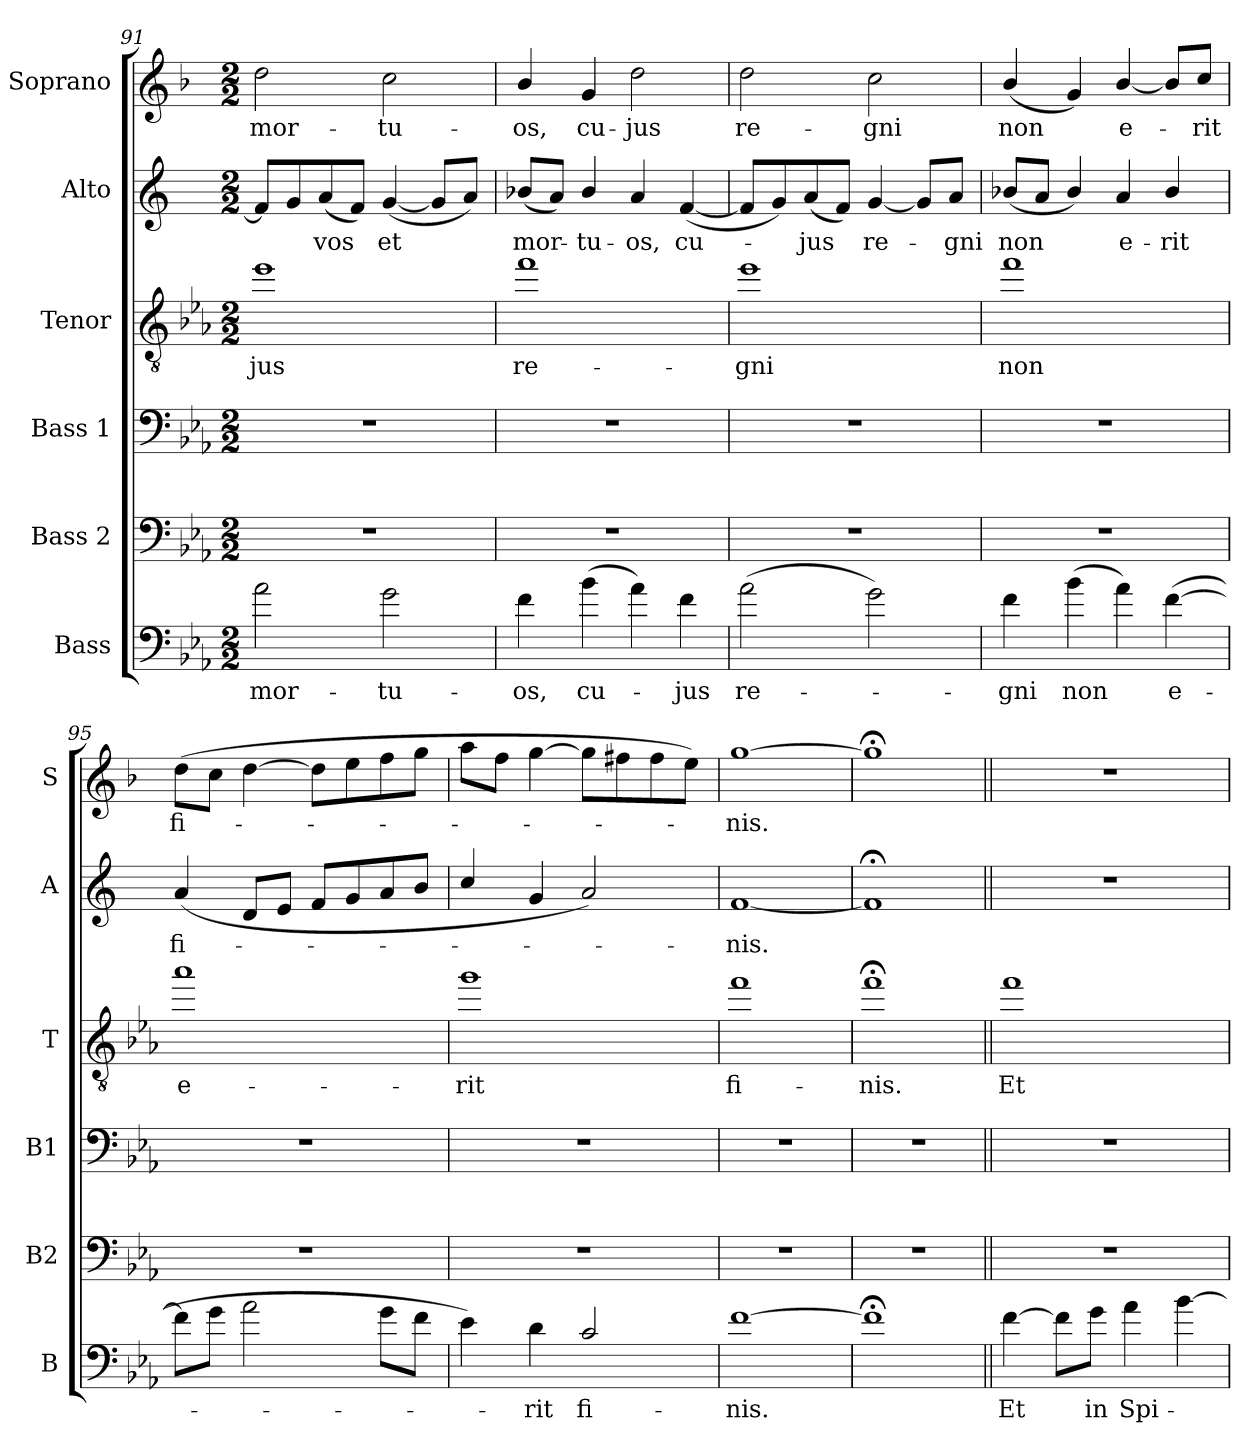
**kern	**text	**kern	**kern	**kern	**text	**kern	**text	**kern	**text
*part6	*part6	*part5	*part4	*part3	*part3	*part2	*part2	*part1	*part1
*staff6	*staff6	*staff5	*staff4	*staff3	*staff3	*staff2	*staff2	*staff1	*staff1
*I"Bass	*	*I"Bass 2	*I"Bass 1	*I"Tenor	*	*I"Alto	*	*I"Soprano	*
*I'B	*	*I'B2	*I'B1	*I'T	*	*I'A	*	*I'S	*
*clefF4	*	*clefF4	*clefF4	*clefGv2	*	*clefG2	*	*clefG2	*
*ITrd12c21	*	*ITrd12c21	*ITrd12c21	*ITrd8c14	*	*ITrd5c9	*	*ITrd1c2	*
*k[b-e-a-]	*	*k[b-e-a-]	*k[b-e-a-]	*k[b-e-a-]	*	*k[b-e-a-]	*	*k[b-e-a-]	*
*c:	*	*c:	*c:	*c:	*	*c:	*	*c:	*
*M2/2	*	*M2/2	*M2/2	*M2/2	*	*M2/2	*	*M2/2	*
=91	=91	=91	=91	=91	=91	=91	=91	=91	=91
!	!LO:LY:b	!	!	!	!LO:LY:b	!	!	!	!LO:LY:b
2A-\	mor-	1r	1r	1e-	-jus	8A-/L]	.	2cc\	mor-
.	.	.	.	.	.	8B-/	.	.	.
!	!	!	!	!	!	!	!LO:LY:b	!	!
.	.	.	.	.	.	(<8c/	-vos	.	.
.	.	.	.	.	.	8A-/J)	.	.	.
!	!LO:LY:b	!	!	!	!	!	!LO:LY:b	!	!LO:LY:b
2G\	-tu-	.	.	.	.	(<[4B-/	et	2b-\	-tu-
.	.	.	.	.	.	8B-/L]	.	.	.
.	.	.	.	.	.	8c/J)	.	.	.
=92	=92	=92	=92	=92	=92	=92	=92	=92	=92
!	!LO:LY:b	!	!	!	!LO:LY:b	!	!LO:LY:b	!	!LO:LY:b
4F\	-os,	1r	1r	1f	re-	(<8d-X/L	mor-	4a-/	-os,
.	.	.	.	.	.	8c/J)	.	.	.
!	!LO:LY:b	!	!	!	!	!	!LO:LY:b	!	!LO:LY:b
(>4B-\	cu-	.	.	.	.	4d-/	-tu-	4f/	cu-
!	!	!	!	!	!	!	!LO:LY:b	!	!LO:LY:b
4A-\)	.	.	.	.	.	4c/	-os,	2cc\	-jus
!	!LO:LY:b	!	!	!	!	!	!LO:LY:b	!	!
4F\	-jus	.	.	.	.	(<[4A-/	cu-	.	.
=93	=93	=93	=93	=93	=93	=93	=93	=93	=93
!	!LO:LY:b	!	!	!	!LO:LY:b	!	!	!	!LO:LY:b
(>2A-\	re-	1r	1r	1e-	-gni	8A-/L]	.	2cc\	re-
.	.	.	.	.	.	8B-/)	.	.	.
!	!	!	!	!	!	!	!LO:LY:b	!	!
.	.	.	.	.	.	(<8c/	-jus	.	.
.	.	.	.	.	.	8A-/J)	.	.	.
!	!	!	!	!	!	!	!LO:LY:b	!	!LO:LY:b
2G\)	.	.	.	.	.	[4B-/	re-	2b-\	-gni
.	.	.	.	.	.	8B-/L]	.	.	.
!	!	!	!	!	!	!	!LO:LY:b	!	!
.	.	.	.	.	.	8c/J	-gni	.	.
=94	=94	=94	=94	=94	=94	=94	=94	=94	=94
!	!LO:LY:b	!	!	!	!LO:LY:b	!	!LO:LY:b	!	!LO:LY:b
4F\	-gni	1r	1r	1f	non	(<8d-X/L	non	(<4a-/	non
.	.	.	.	.	.	8c/J	.	.	.
!	!LO:LY:b	!	!	!	!	!	!	!	!
(>4B-\	non	.	.	.	.	4d-/)	.	4f/)	.
!	!	!	!	!	!	!	!LO:LY:b	!	!LO:LY:b
4A-\)	.	.	.	.	.	4c/	e-	[4a-/	e-
!	!LO:LY:b	!	!	!	!	!	!LO:LY:b	!	!
(>[4F\	e-	.	.	.	.	4d-/	-rit	8a-/L]	.
!	!	!	!	!	!	!	!	!	!LO:LY:b
.	.	.	.	.	.	.	.	8b-/J	-rit
=95	=95	=95	=95	=95	=95	=95	=95	=95	=95
!	!	!	!	!	!LO:LY:b	!	!LO:LY:b	!	!LO:LY:b
8F\L]	.	1r	1r	1a-	e-	(<4c/	fi-	(>8cc\L	fi-
8G\J	.	.	.	.	.	.	.	8b-\J	.
2A-\	.	.	.	.	.	8F/L	.	[4cc\	.
.	.	.	.	.	.	8G/J	.	.	.
.	.	.	.	.	.	8A-/L	.	8cc\L]	.
.	.	.	.	.	.	8B-/	.	8dd\	.
8G\L	.	.	.	.	.	8c/	.	8ee-\	.
8F\J	.	.	.	.	.	8d/J	.	8ff\J	.
!!LO:LB:g=z
=96	=96	=96	=96	=96	=96	=96	=96	=96	=96
!	!	!	!	!	!LO:LY:b	!	!	!	!
4E-\)	.	1r	1r	1g	-rit	4e-/	.	8gg\L	.
.	.	.	.	.	.	.	.	8ee-\J	.
!	!LO:LY:b	!	!	!	!	!	!	!	!
4D\	-rit	.	.	.	.	4B-/	.	[4ff\	.
!	!LO:LY:b	!	!	!	!	!	!	!	!
2C/	fi-	.	.	.	.	2c/)	.	8ff\L]	.
.	.	.	.	.	.	.	.	8een\	.
.	.	.	.	.	.	.	.	8ee\	.
.	.	.	.	.	.	.	.	8dd\J)	.
=97	=97	=97	=97	=97	=97	=97	=97	=97	=97
!	!LO:LY:b	!	!	!	!LO:LY:b	!	!LO:LY:b	!	!LO:LY:b
[1F	-nis.	1r	1r	1f	fi-	[1A-	-nis.	[1ff	-nis.
=98	=98	=98	=98	=98	=98	=98	=98	=98	=98
!	!	!	!	!	!LO:LY:b	!	!	!	!
1F;<]	.	1r	1r	1f;<	-nis.	1A-;<]	.	1ff;<]	.
=99||	=99||	=99||	=99||	=99||	=99||	=99||	=99||	=99||	=99||
*	*	*	*	*	*	*	*	*MM128	*
!	!LO:LY:b	!	!	!	!LO:LY:b	!	!	!	!
[4F\	Et	1r	1r	1f	Et	1r	.	1r	.
8F\L]	.	.	.	.	.	.	.	.	.
!	!LO:LY:b	!	!	!	!	!	!	!	!
8G\J	in	.	.	.	.	.	.	.	.
!	!LO:LY:b	!	!	!	!	!	!	!	!
4A-\	Spi-	.	.	.	.	.	.	.	.
[4B-\	.	.	.	.	.	.	.	.	.
=	=	=	=	=	=	=	=	=	=
*-	*-	*-	*-	*-	*-	*-	*-	*-	*-
